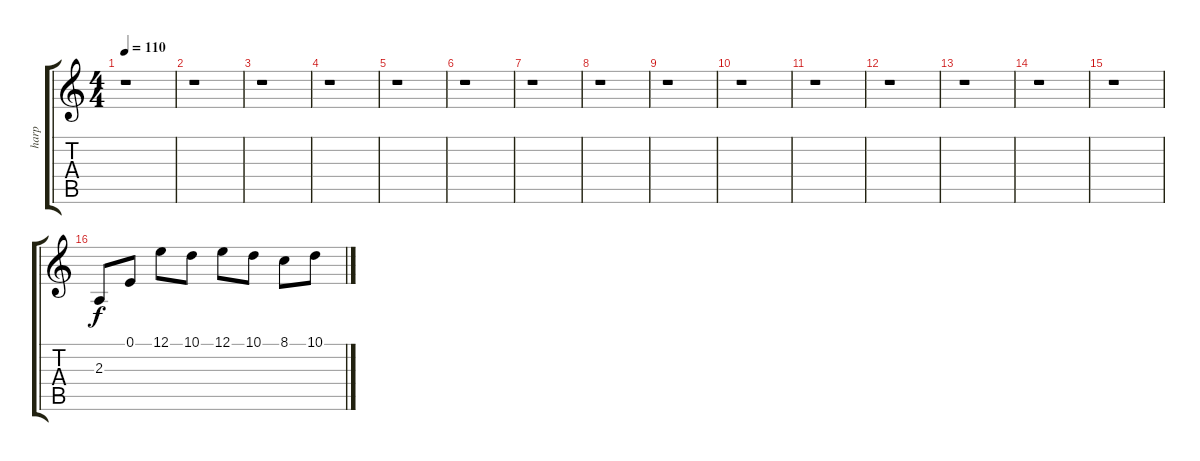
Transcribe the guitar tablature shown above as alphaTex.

\track ("harp" "harp") {instrument orchestralharp}
\staff {score tabs}
\tuning (E4 B3 G3 D3 A2 E2) {hide}
\ts (4 4)
\tempo 110
\clef g2
\ks c
r.1{dy f} |
r.1 |
r.1 |
r.1 |
r.1 |
r.1 |
r.1 |
r.1 |
r.1 |
r.1 |
r.1 |
r.1 |
r.1 |
r.1 |
r.1 |
2.3.8 0.1.8 12.1.8 10.1.8 12.1.8 10.1.8 8.1.8 10.1.8
